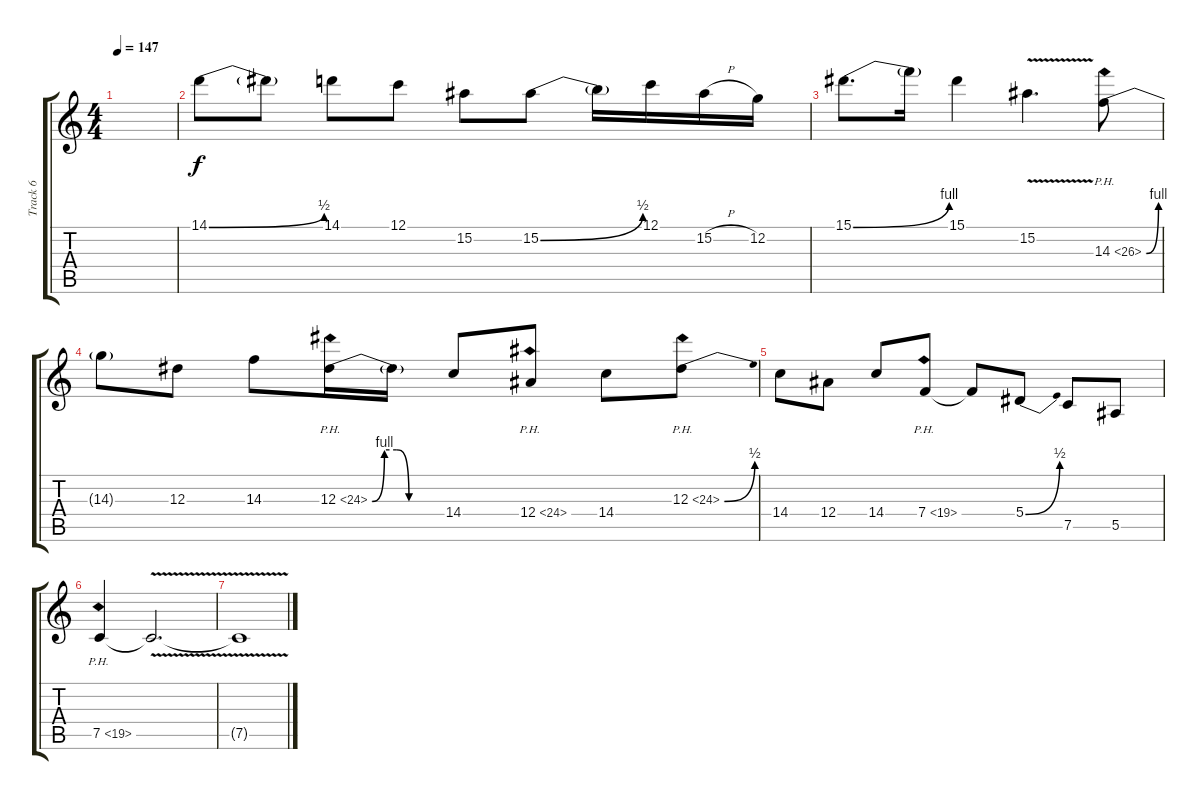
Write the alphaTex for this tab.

\track ("Track 6" "Track 6") {instrument distortionguitar}
\staff {score tabs}
\tuning (C4 G3 Eb3 Bb2 F2 C2) {hide}
\ts (4 4)
\tempo 147
\clef g2
\ks c
|
14.1{be (bend 0 0 60 2)}.8 14.1{t}.8 14.1.8 12.1.8 15.2.8 15.2{be (bend 0 0 60 2)}.8 15.2{t}.16 12.1.16 15.2{h}.16 12.2.16 |
15.1{be (bend 0 0 60 4)}.8{d} 15.1{t}.16 15.1.4 15.2{v}.4{d} 14.3{be (bend 0 0 60 4) ph 12}.8 |
14.3{t}.8 12.3.8 14.3.8 12.3{be (custom 0 0 10 4 20 4 30 0 60 0) ph 12}.16 12.3{t}.16 14.4.8 12.4{ph 12}.8 14.4.8 12.3{be (bend 0 0 60 2) ph 12}.8 |
14.4.8 12.4.8 14.4.8 7.4{ph 12}.8 7.4{t}.8 5.4{be (bend 0 0 60 2)}.8 7.5.8 5.5.8 |
7.5{ph 12}.4 7.5{v t}.2{d} |
7.5{t}.1
